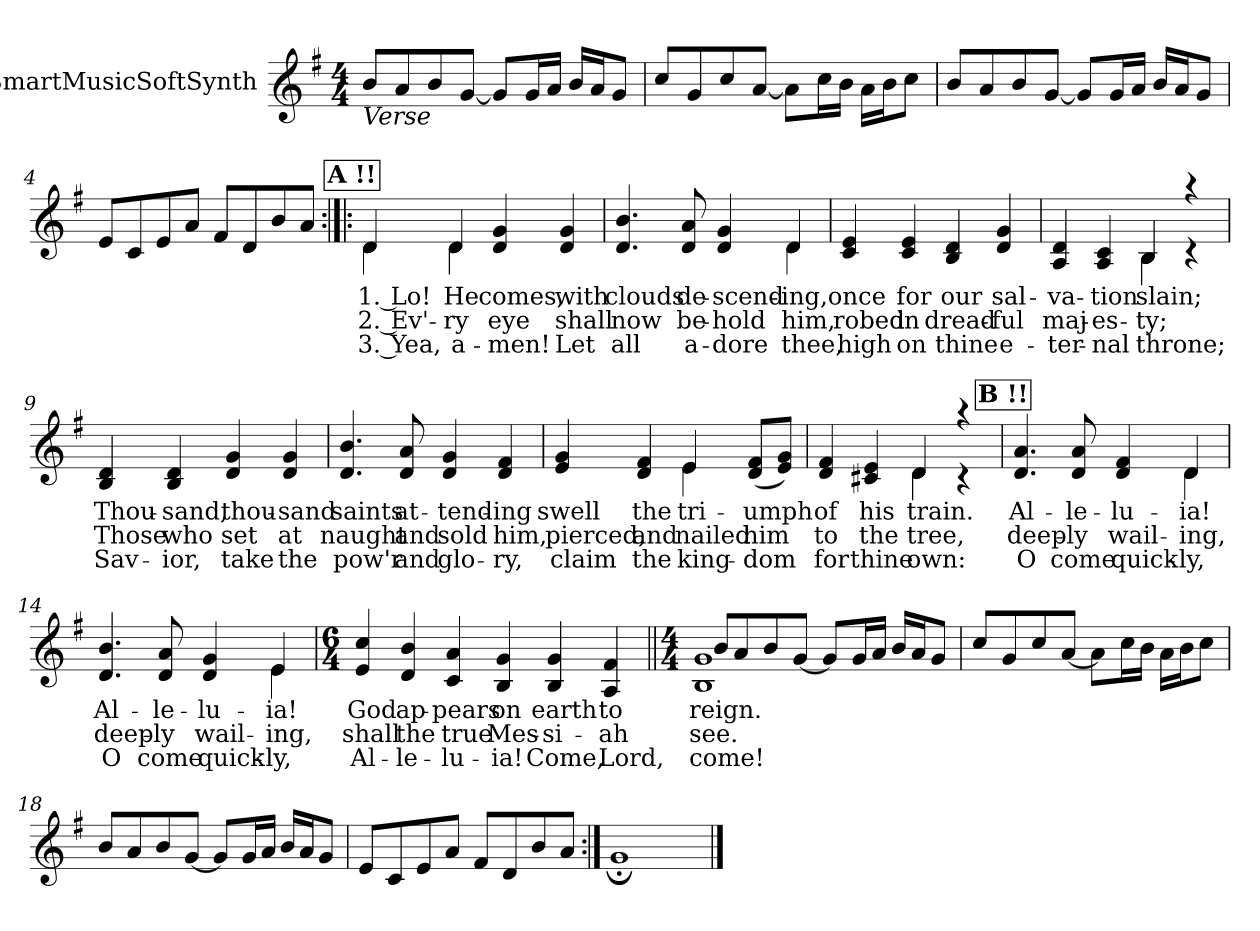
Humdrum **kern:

**kern	**text	**text	**text
*part1	*part1	*part1	*part1
*staff1	*staff1	*staff1	*staff1
*I"SmartMusicSoftSynth	*	*	*
*clefG2	*	*	*
*k[f#]	*	*	*
*M4/4	*	*	*
=1	=1	=1	=1
*^	*	*	*
!LO:TX:b:i:t=Verse	!	!	!	!
1ryy	8b!/L	.	.	.
.	8a!/	.	.	.
.	8b!/	.	.	.
.	[8g!/J	.	.	.
.	8g!/L]	.	.	.
.	16g!/L	.	.	.
.	16a!/JJ	.	.	.
.	16b!/LL	.	.	.
.	16a!/J	.	.	.
.	8g!/J	.	.	.
=2	=2	=2	=2	=2
1ryy	8cc!/L	.	.	.
.	8g!/	.	.	.
.	8cc!/	.	.	.
.	[8a!/J	.	.	.
.	8a!\L]	.	.	.
.	16cc!\L	.	.	.
.	16b!\JJ	.	.	.
.	16a!\LL	.	.	.
.	16b!\J	.	.	.
.	8cc!\J	.	.	.
=3	=3	=3	=3	=3
1ryy	8b!/L	.	.	.
.	8a!/	.	.	.
.	8b!/	.	.	.
.	[8g!/J	.	.	.
.	8g!/L]	.	.	.
.	16g!/L	.	.	.
.	16a!/JJ	.	.	.
.	16b!/LL	.	.	.
.	16a!/J	.	.	.
.	8g!/J	.	.	.
!!LO:LB:g=z	!!
=4	=4	=4	=4	=4
1ryy	8e!/L	.	.	.
.	8c!/	.	.	.
.	8e!/	.	.	.
.	8a!/J	.	.	.
.	8f#!/L	.	.	.
.	8d!/	.	.	.
.	8b!/	.	.	.
.	8a!/J	.	.	.
!!LO:LB:g=z	!!
!!LO:REH:place=s1:a:B:fs=12:t=A	!!
=5:|!|:	=5:|!|:	=5:|!|:	=5:|!|:	=5:|!|:
!	!	!LO:LY:b	!LO:LY:b	!LO:LY:b
4d/	4d\	1. Lo!	2. Ev'-	3. Yea,
!	!	!LO:LY:b	!LO:LY:b	!LO:LY:b
4d/	4d\	He	-ry	a-
!	!	!LO:LY:b	!LO:LY:b	!LO:LY:b
4d/ 4g/	2ryy	comes,	eye	-men!
!	!	!LO:LY:b	!LO:LY:b	!LO:LY:b
4d/ 4g/	.	with	shall	Let
=6	=6	=6	=6	=6
!	!	!LO:LY:b	!LO:LY:b	!LO:LY:b
4.d/ 4.b/	2.ryy	clouds	now	all
!	!	!LO:LY:b	!LO:LY:b	!LO:LY:b
8d/ 8a/	.	de-	be-	a-
!	!	!LO:LY:b	!LO:LY:b	!LO:LY:b
4d/ 4g/	.	-scend-	-hold	-dore
!	!	!LO:LY:b	!LO:LY:b	!LO:LY:b
4d/	4d\	-ing,	him,	thee,
=7	=7	=7	=7	=7
!	!	!LO:LY:b	!LO:LY:b	!LO:LY:b
*v	*v	*	*	*
4c/ 4e/	once	robed	high
!	!LO:LY:b	!LO:LY:b	!LO:LY:b
4c/ 4e/	for	in	on
!	!LO:LY:b	!LO:LY:b	!LO:LY:b
4B/ 4d/	our	dread-	thine
!	!LO:LY:b	!LO:LY:b	!LO:LY:b
4d/ 4g/	sal-	-ful	e-
!!LO:LB:g=z
=8	=8	=8	=8
!	!LO:LY:b	!LO:LY:b	!LO:LY:b
*^	*	*	*
4A/ 4d/	2ryy	-va-	maj-	-ter-
!	!	!LO:LY:b	!LO:LY:b	!LO:LY:b
4A/ 4c/	.	-tion	-es-	-nal
!	!	!LO:LY:b	!LO:LY:b	!LO:LY:b
4B/	4B\	slain;	-ty;	throne;
4raa	4rc	.	.	.
!!LO:LB:g=z	!!
=9	=9	=9	=9	=9
!	!	!LO:LY:b	!LO:LY:b	!LO:LY:b
*v	*v	*	*	*
4B/ 4d/	Thou-	Those	Sav-
!	!LO:LY:b	!LO:LY:b	!LO:LY:b
4B/ 4d/	-sand,	who	-ior,
!	!LO:LY:b	!LO:LY:b	!LO:LY:b
4d/ 4g/	thou-	set	take
!	!LO:LY:b	!LO:LY:b	!LO:LY:b
4d/ 4g/	-sand	at	the
=10	=10	=10	=10
!	!LO:LY:b	!LO:LY:b	!LO:LY:b
4.d/ 4.b/	saints	naught	pow'r
!	!LO:LY:b	!LO:LY:b	!LO:LY:b
8d/ 8a/	at-	and	and
!	!LO:LY:b	!LO:LY:b	!LO:LY:b
4d/ 4g/	-tend-	sold	glo-
!	!LO:LY:b	!LO:LY:b	!LO:LY:b
4d/ 4f#/	-ing	him,	-ry,
=11	=11	=11	=11
!	!LO:LY:b	!LO:LY:b	!LO:LY:b
*^	*	*	*
4e/ 4g/	2ryy	swell	pierced,	claim
!	!	!LO:LY:b	!LO:LY:b	!LO:LY:b
4d/ 4f#/	.	the	and	the
!	!	!LO:LY:b	!LO:LY:b	!LO:LY:b
4e/	4e\	tri-	nailed	king-
!	!	!LO:LY:b	!LO:LY:b	!LO:LY:b
(8d/ 8f#/L	4ryy	-umph	him	-dom
8e/ 8g/J)	.	.	.	.
!!LO:LB:g=z	!!
=12	=12	=12	=12	=12
!	!	!LO:LY:b	!LO:LY:b	!LO:LY:b
4d/ 4f#/	2ryy	of	to	for
!	!	!LO:LY:b	!LO:LY:b	!LO:LY:b
4c#X/ 4e/	.	his	the	thine
!	!	!LO:LY:b	!LO:LY:b	!LO:LY:b
4d/	4d\	train.	tree,	own:
4raa	4rc	.	.	.
!!LO:LB:g=z	!!
!!LO:REH:place=s1:a:B:fs=12:t=B	!!
=13	=13	=13	=13	=13
!	!	!LO:LY:b	!LO:LY:b	!LO:LY:b
4.d/ 4.a/	2.ryy	Al-	deep-	O
!	!	!LO:LY:b	!LO:LY:b	!LO:LY:b
8d/ 8a/	.	-le-	-ly	come
!	!	!LO:LY:b	!LO:LY:b	!LO:LY:b
4d/ 4f#/	.	-lu-	wail-	quick-
!	!	!LO:LY:b	!LO:LY:b	!LO:LY:b
4d/	4d\	-ia!	-ing,	-ly,
=14	=14	=14	=14	=14
!	!	!LO:LY:b	!LO:LY:b	!LO:LY:b
4.d/ 4.b/	2.ryy	Al-	deep-	O
!	!	!LO:LY:b	!LO:LY:b	!LO:LY:b
8d/ 8a/	.	-le-	-ly	come
!	!	!LO:LY:b	!LO:LY:b	!LO:LY:b
4d/ 4g/	.	-lu-	wail-	quick-
!	!	!LO:LY:b	!LO:LY:b	!LO:LY:b
4e/	4e\	-ia!	-ing,	-ly,
*v	*v	*	*	*
!!LO:LB:g=z
=15	=15	=15	=15
*M6/4	*	*	*
*^	*	*	*
!	!	!LO:LY:b	!LO:LY:b	!LO:LY:b
*v	*v	*	*	*
4e/ 4cc/	God	shall	Al-
!	!LO:LY:b	!LO:LY:b	!LO:LY:b
4d/ 4b/	ap-	the	-le-
!	!LO:LY:b	!LO:LY:b	!LO:LY:b
4c/ 4a/	-pears	true	-lu-
!	!LO:LY:b	!LO:LY:b	!LO:LY:b
4B/ 4g/	on	Mes-	-ia!
!	!LO:LY:b	!LO:LY:b	!LO:LY:b
4B/ 4g/	earth	-si-	Come,
!	!LO:LY:b	!LO:LY:b	!LO:LY:b
4A/ 4f#/	to	-ah	Lord,
!!LO:LB:g=z
=16||	=16||	=16||	=16||
*M4/4	*	*	*
!	!LO:LY:b	!LO:LY:b	!LO:LY:b
*^	*	*	*
1B 1g	8b!/L	reign.	see.	come!
.	8a!/	.	.	.
.	8b!/	.	.	.
.	[8g!/J	.	.	.
.	8g!/L]	.	.	.
.	16g!/L	.	.	.
.	16a!/JJ	.	.	.
.	16b!/LL	.	.	.
.	16a!/J	.	.	.
.	8g!/J	.	.	.
=17	=17	=17	=17	=17
1ryy	8cc!/L	.	.	.
.	8g!/	.	.	.
.	8cc!/	.	.	.
.	[8a!/J	.	.	.
.	8a!\L]	.	.	.
.	16cc!\L	.	.	.
.	16b!\JJ	.	.	.
.	16a!\LL	.	.	.
.	16b!\J	.	.	.
.	8cc!\J	.	.	.
=18	=18	=18	=18	=18
1ryy	8b!/L	.	.	.
.	8a!/	.	.	.
.	8b!/	.	.	.
.	[8g!/J	.	.	.
.	8g!/L]	.	.	.
.	16g!/L	.	.	.
.	16a!/JJ	.	.	.
.	16b!/LL	.	.	.
.	16a!/J	.	.	.
.	8g!/J	.	.	.
!!LO:LB:g=z	!!
=19	=19	=19	=19	=19
1ryy	8e!/L	.	.	.
.	8c!/	.	.	.
.	8e!/	.	.	.
.	8a!/J	.	.	.
.	8f#!/L	.	.	.
.	8d!/	.	.	.
.	8b!/	.	.	.
.	8a!/J	.	.	.
=20:|!	=20:|!	=20:|!	=20:|!	=20:|!
1ryy	1g;!	.	.	.
*v	*v	*	*	*
==	==	==	==
*-	*-	*-	*-
